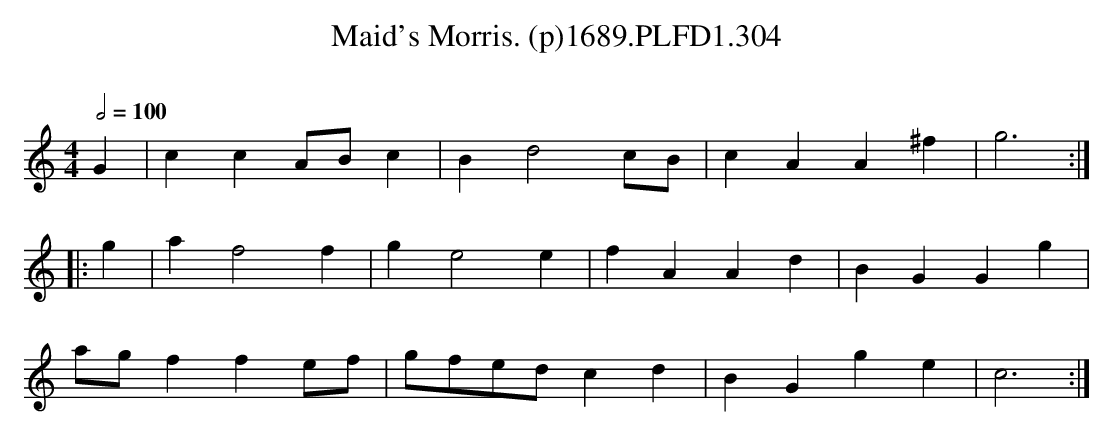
X:1
T:Maid's Morris. (p)1689.PLFD1.304
M:4/4
L:1/8
Q:1/2=100
O:
K:C
G2| c2 c2 AB c2| B2 d4 cB| c2 A2 A2 ^f2| g6:|
|: g2| a2 f4 f2 | g2 e4 e2 |f2 A2 A2 d2| B2 G2 G2 g2|
agf2 f2 ef|gfed c2 d2| B2 G2 g2 e2| c6:|
